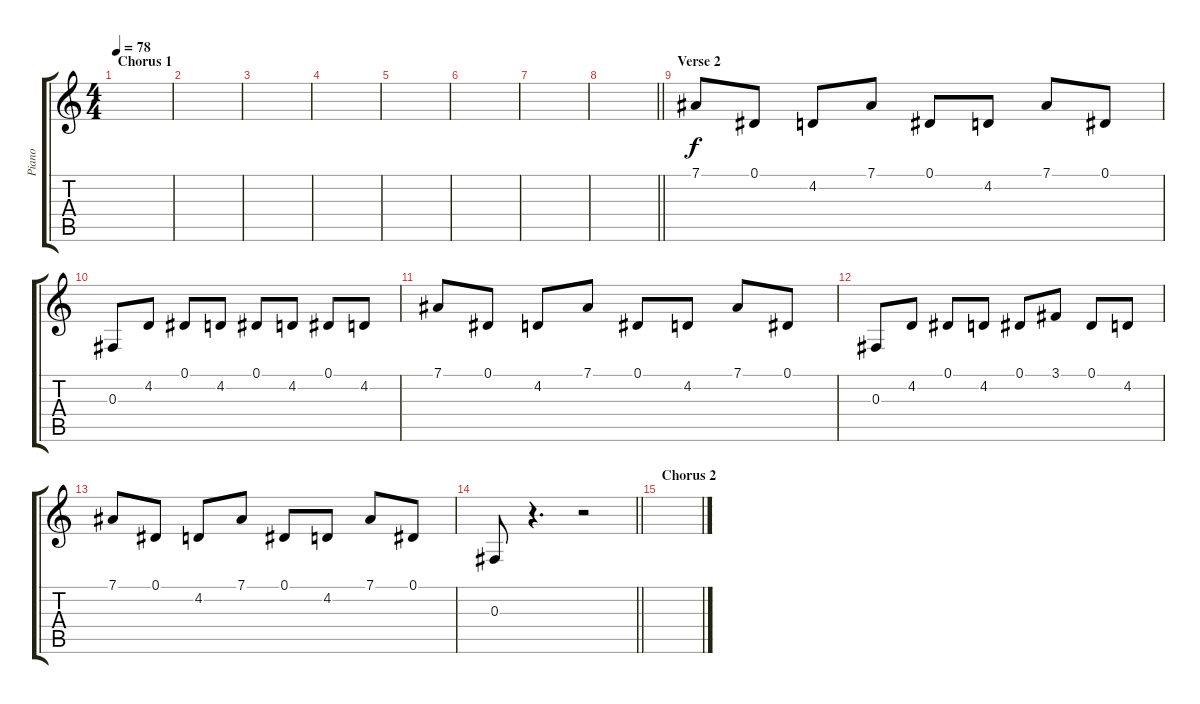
\track ("Piano" "Piano") {instrument electricgrandpiano}
\staff {score tabs}
\tuning (Eb4 Bb3 Gb3 Db3 Ab2 Eb2) {hide}
\ts (4 4)
\section ("" "Chorus 1")
\tempo 78
\clef g2
\ks c
|
|
|
|
|
|
|
\barLineRight lightlight
|
\section ("" "Verse 2")
7.1.8 0.1.8 4.2.8 7.1.8 0.1.8 4.2.8 7.1.8 0.1.8 |
0.3.8 4.2.8 0.1.8 4.2.8 0.1.8 4.2.8 0.1.8 4.2.8 |
7.1.8 0.1.8 4.2.8 7.1.8 0.1.8 4.2.8 7.1.8 0.1.8 |
0.3.8 4.2.8 0.1.8 4.2.8 0.1.8 3.1.8 0.1.8 4.2.8 |
7.1.8 0.1.8 4.2.8 7.1.8 0.1.8 4.2.8 7.1.8 0.1.8 |
\barLineRight lightlight
0.3.8 r.4{d} r.2 |
\section ("" "Chorus 2")
